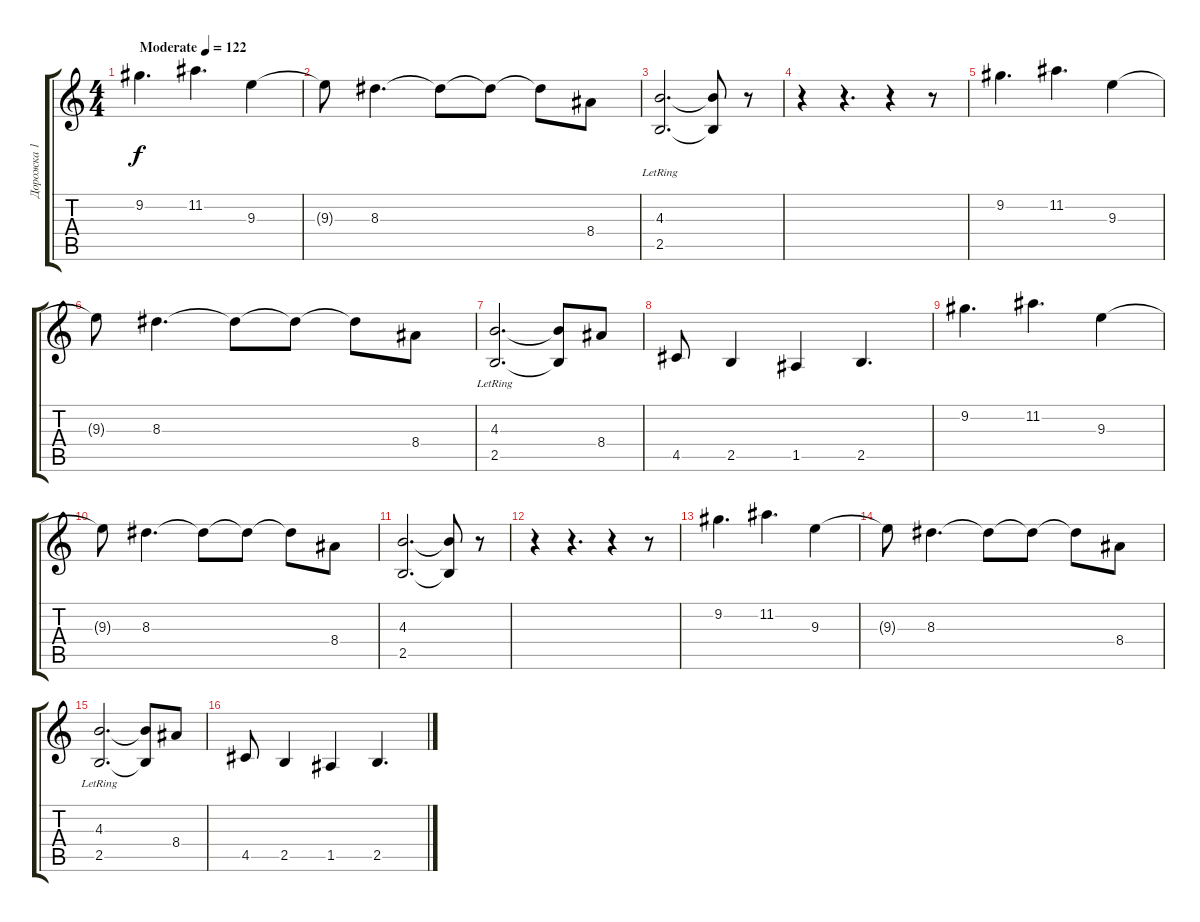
\track ("Дорожка 1" "Дорожка 1") {instrument acousticguitarnylon}
\staff {score tabs}
\tuning (E4 B3 G3 D3 A2 E2) {hide}
\ts (4 4)
\tempo (122 "Moderate")
\clef g2
\ks c
9.2.4{d dy f instrument acousticguitarnylon} 11.2.4{d} 9.3.4 |
9.3{t}.8 8.3.4{d} 8.3{t}.8 8.3{t}.8 8.3{t}.8 8.4.8 |
(4.3{lr} 2.5{lr}).2{d} (4.3{t} 2.5{t}).8 r.8 |
r.4 r.4{d} r.4 r.8 |
9.2.4{d} 11.2.4{d} 9.3.4 |
9.3{t}.8 8.3.4{d} 8.3{t}.8 8.3{t}.8 8.3{t}.8 8.4.8 |
(4.3{lr} 2.5{lr}).2{d} (4.3{t} 2.5{t}).8 8.4.8 |
4.5.8 2.5.4 1.5.4 2.5.4{d} |
9.2.4{d} 11.2.4{d} 9.3.4 |
9.3{t}.8 8.3.4{d} 8.3{t}.8 8.3{t}.8 8.3{t}.8 8.4.8 |
(4.3 2.5).2{d} (4.3{t} 2.5{t}).8 r.8 |
r.4 r.4{d} r.4 r.8 |
9.2.4{d} 11.2.4{d} 9.3.4 |
9.3{t}.8 8.3.4{d} 8.3{t}.8 8.3{t}.8 8.3{t}.8 8.4.8 |
(4.3{lr} 2.5{lr}).2{d} (4.3{t} 2.5{t}).8 8.4.8 |
4.5.8 2.5.4 1.5.4 2.5.4{d}
